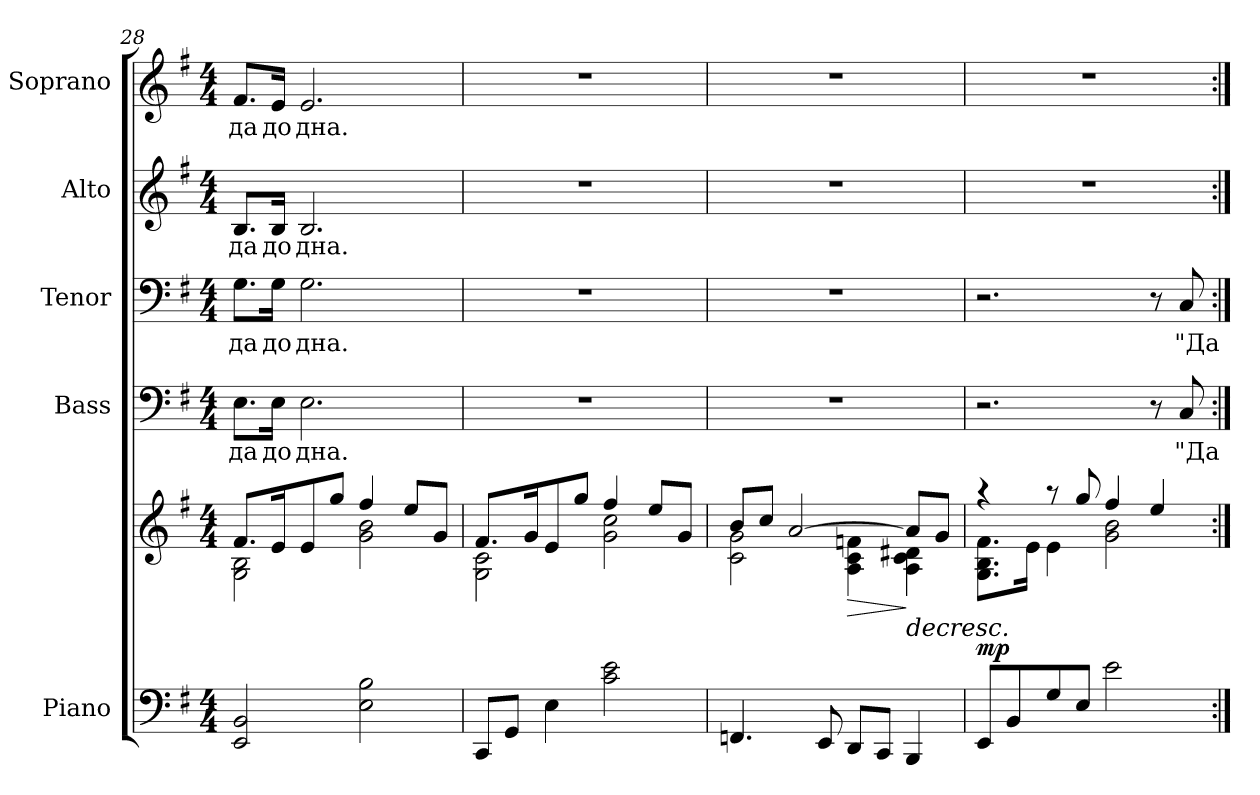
**kern	**kern	**dynam	**kern	**text	**kern	**text	**kern	**text	**kern	**text
*part5	*part5	*part5	*part4	*part4	*part3	*part3	*part2	*part2	*part1	*part1
*staff6	*staff5	*staff5/6	*staff4	*staff4	*staff3	*staff3	*staff2	*staff2	*staff1	*staff1
*I"Piano	*	*	*I"Bass	*	*I"Tenor	*	*I"Alto	*	*I"Soprano	*
*I'Pno.	*	*	*I'B.	*	*	*	*I'A.	*	*I'S.	*
*clefF4	*clefG2	*	*clefF4	*	*clefF4	*	*clefG2	*	*clefG2	*
*k[f#]	*k[f#]	*	*k[f#]	*	*k[f#]	*	*k[f#]	*	*k[f#]	*
*G:	*G:	*	*G:	*	*G:	*	*G:	*	*G:	*
*M4/4	*M4/4	*	*M4/4	*	*M4/4	*	*M4/4	*	*M4/4	*
=28	=28	=28	=28	=28	=28	=28	=28	=28	=28	=28
*	*^	*	*	*	*	*	*	*	*	*
!	!	!	!	!	!LO:LY:b:color=#000000	!	!	!	!	!	!
!	!	!	!	!	!	!	!LO:LY:b:color=#000000	!	!	!	!
!	!	!	!	!	!	!	!	!	!LO:LY:b:color=#000000	!	!
!	!	!	!	!	!	!	!	!	!	!	!LO:LY:b:color=#000000
2EEi/ 2BBi	8.f#i/L	2Gi\ 2Bi	.	8.Ei\L	-да	8.Gi\L	-да	8.Bi/L	-да	8.f#i/L	-да
!	!	!	!	!	!LO:LY:b:color=#000000	!	!	!	!	!	!
!	!	!	!	!	!	!	!LO:LY:b:color=#000000	!	!	!	!
!	!	!	!	!	!	!	!	!	!LO:LY:b:color=#000000	!	!
!	!	!	!	!	!	!	!	!	!	!	!LO:LY:b:color=#000000
.	16ei/k	.	.	16Ei\Jk	до	16Gi\Jk	до	16Bi/Jk	до	16ei/Jk	до
!	!	!	!	!	!LO:LY:b:color=#000000	!	!	!	!	!	!
!	!	!	!	!	!	!	!LO:LY:b:color=#000000	!	!	!	!
!	!	!	!	!	!	!	!	!	!LO:LY:b:color=#000000	!	!
!	!	!	!	!	!	!	!	!	!	!	!LO:LY:b:color=#000000
.	8ei/	.	.	2.Ei\	дна.	2.Gi\	дна.	2.Bi/	дна.	2.ei/	дна.
.	8ggi/J	.	.	.	.	.	.	.	.	.	.
2Ei\ 2Bi	4ff#:i/	2gi\ 2bi	.	.	.	.	.	.	.	.	.
.	8eei/L	.	.	.	.	.	.	.	.	.	.
.	8gi/J	.	.	.	.	.	.	.	.	.	.
=29	=29	=29	=29	=29	=29	=29	=29	=29	=29	=29	=29
8CCi/L	8.f#i/L	2Gi\ 2ci	.	1r	.	1r	.	1r	.	1r	.
8GGi/J	.	.	.	.	.	.	.	.	.	.	.
.	16gi/k	.	.	.	.	.	.	.	.	.	.
4Ei\	8ei/	.	.	.	.	.	.	.	.	.	.
.	8ggi/J	.	.	.	.	.	.	.	.	.	.
2ci\ 2ei	4ff#:i/	2gi\ 2cci	.	.	.	.	.	.	.	.	.
.	8eei/L	.	.	.	.	.	.	.	.	.	.
.	8gi/J	.	.	.	.	.	.	.	.	.	.
=30	=30	=30	=30	=30	=30	=30	=30	=30	=30	=30	=30
4.FFni/	8bi/L	2ci\ 2gi	.	1r	.	1r	.	1r	.	1r	.
.	8cci/J	.	.	.	.	.	.	.	.	.	.
.	[>2ai/	.	.	.	.	.	.	.	.	.	.
8EEi/	.	.	]	.	.	.	.	.	.	.	.
!	!	!	!LO:HP:b	!	!	!	!	!	!	!	!
8DDi/L	.	4Ai\ 4ci 4fni	>	.	.	.	.	.	.	.	.
8CCi/J	.	.	.	.	.	.	.	.	.	.	.
!	!	!	!LO:HP:n=1:b	!	!	!	!	!	!	!	!
4BBBi/	8ai/L]	4Ai\ 4ci 4d#Xi	] >	.	.	.	.	.	.	.	.
.	8gi/J	.	.	.	.	.	.	.	.	.	.
!!LO:PB:g=z
=31	=31	=31	=31	=31	=31	=31	=31	=31	=31	=31	=31
8EEi/L	4r	8.Gi\ 8.Bi 8.f#iL	mp	2.r	.	2.r	.	1r	.	1r	.
8BBi/	.	.	.	.	.	.	.	.	.	.	.
.	.	16ei\Jk	.	.	.	.	.	.	.	.	.
8Gi/	8r	4ei\	.	.	.	.	.	.	.	.	.
8Ei/J	8ggi/	.	.	.	.	.	.	.	.	.	.
2ei\	4ff#:i/	2gi\ 2bi	.	.	.	.	.	.	.	.	.
.	4eei/	.	.	8r	.	8r	.	.	.	.	.
!	!	!	!	!	!LO:LY:b:color=#000000	!	!	!	!	!	!
!	!	!	!	!	!	!	!LO:LY:b:color=#000000	!	!	!	!
.	.	.	.	8Ci/	"Да	8Ci/	"Да	.	.	.	.
*	*v	*v	*	*	*	*	*	*	*	*	*
=:|!	=:|!	=:|!	=:|!	=:|!	=:|!	=:|!	=:|!	=:|!	=:|!	=:|!
*-	*-	*-	*-	*-	*-	*-	*-	*-	*-	*-
